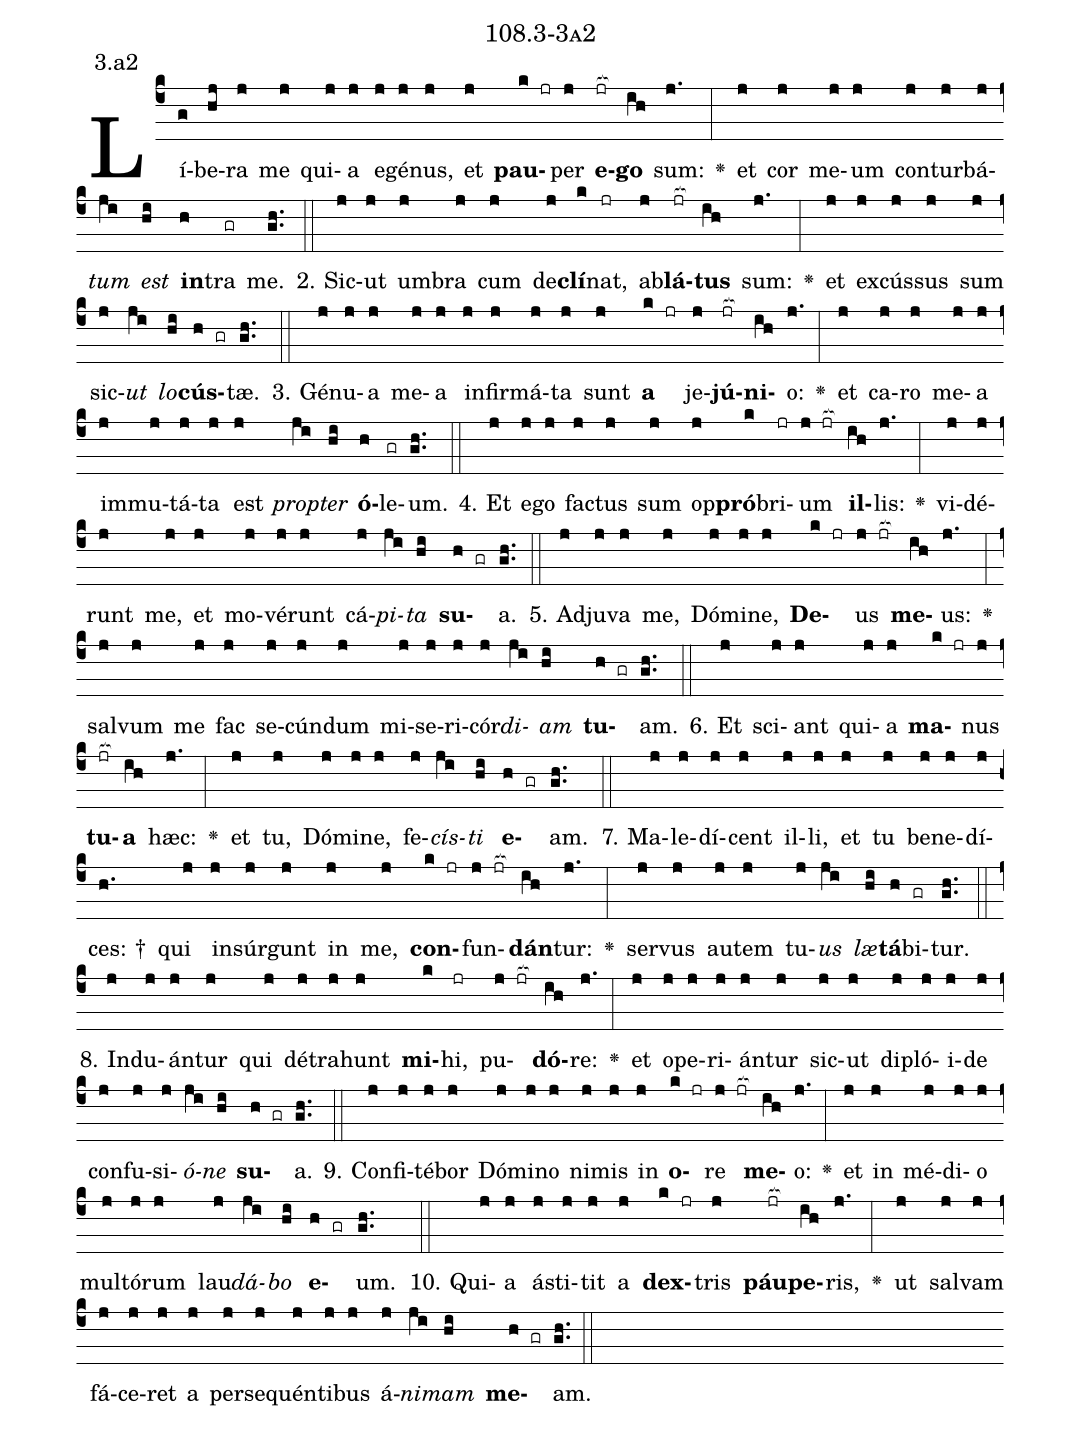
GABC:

name: 108.3-3a2;
annotation: 3.a2;
%%
(c4)Lí(g)be(hj)ra(j) me(j) qui(j)a(j) e(j)gé(j)nus,(j) et(j) <b>pau</b>(k jr)per(j) <b>e</b>(jr[ocb:1{])<b>go</b>(ih[ocb:0}]) sum:(j.) <v>\greheightstar</v>(:) et(j) cor(j) me(j)um(j) con(j)tur(j)bá(j)<i>tum</i>(ji) <i>est</i>(hi) <b>in</b>(h)tra(gr) me.(gh..) (::)
2. Sic(j)ut(j) um(j)bra(j) cum(j) de(j)<b>clí</b>(k)nat,(jr) ab(j)<b>lá</b>(jr[ocb:1{])<b>tus</b>(ih[ocb:0}]) sum:(j.) <v>\greheightstar</v>(:) et(j) ex(j)cús(j)sus(j) sum(j) sic(j)<i>ut</i>(ji) <i>lo</i>(hi)<b>cús</b>(h gr)tæ.(gh..) (::)
3. Gé(j)nu(j)a(j) me(j)a(j) in(j)fir(j)má(j)ta(j) sunt(j) <b>a</b>(k jr) je(j)<b>jú</b>(jr[ocb:1{])<b>ni</b>(ih[ocb:0}])o:(j.) <v>\greheightstar</v>(:) et(j) ca(j)ro(j) me(j)a(j) im(j)mu(j)tá(j)ta(j) est(j) <i>prop</i>(ji)<i>ter</i>(hi) <b>ó</b>(h)le(gr)um.(gh..) (::)
4. Et(j) e(j)go(j) fac(j)tus(j) sum(j) op(j)<b>pró</b>(k)bri(jr)um(j jr[ocb:1{]) <b>il</b>(ih[ocb:0}])lis:(j.) <v>\greheightstar</v>(:) vi(j)dé(j)runt(j) me,(j) et(j) mo(j)vé(j)runt(j) cá(j)<i>pi</i>(ji)<i>ta</i>(hi) <b>su</b>(h gr)a.(gh..) (::)
5. Ad(j)ju(j)va(j) me,(j) Dó(j)mi(j)ne,(j) <b>De</b>(k jr)us(j jr[ocb:1{]) <b>me</b>(ih[ocb:0}])us:(j.) <v>\greheightstar</v>(:) sal(j)vum(j) me(j) fac(j) se(j)cún(j)dum(j) mi(j)se(j)ri(j)cór(j)<i>di</i>(ji)<i>am</i>(hi) <b>tu</b>(h gr)am.(gh..) (::)
6. Et(j) sci(j)ant(j) qui(j)a(j) <b>ma</b>(k jr)nus(j) <b>tu</b>(jr[ocb:1{])<b>a</b>(ih[ocb:0}]) hæc:(j.) <v>\greheightstar</v>(:) et(j) tu,(j) Dó(j)mi(j)ne,(j) fe(j)<i>cís</i>(ji)<i>ti</i>(hi) <b>e</b>(h gr)am.(gh..) (::)
7. Ma(j)le(j)dí(j)cent(j) il(j)li,(j) et(j) tu(j) be(j)ne(j)dí(j)ces: †(h.) qui(j) in(j)súr(j)gunt(j) in(j) me,(j) <b>con</b>(k jr)fun(j jr[ocb:1{])<b>dán</b>(ih[ocb:0}])tur:(j.) <v>\greheightstar</v>(:) ser(j)vus(j) au(j)tem(j) tu(j)<i>us</i>(ji) <i>læ</i>(hi)<b>tá</b>(h)bi(gr)tur.(gh..) (::)
8. Ind(j)u(j)án(j)tur(j) qui(j) dé(j)tra(j)hunt(j) <b>mi</b>(k)hi,(jr) pu(j jr[ocb:1{])<b>dó</b>(ih[ocb:0}])re:(j.) <v>\greheightstar</v>(:) et(j) o(j)pe(j)ri(j)án(j)tur(j) sic(j)ut(j) di(j)pló(j)i(j)de(j) con(j)fu(j)si(j)<i>ó</i>(ji)<i>ne</i>(hi) <b>su</b>(h gr)a.(gh..) (::)
9. Con(j)fi(j)té(j)bor(j) Dó(j)mi(j)no(j) ni(j)mis(j) in(j) <b>o</b>(k jr)re(j jr[ocb:1{]) <b>me</b>(ih[ocb:0}])o:(j.) <v>\greheightstar</v>(:) et(j) in(j) mé(j)di(j)o(j) mul(j)tó(j)rum(j) lau(j)<i>dá</i>(ji)<i>bo</i>(hi) <b>e</b>(h gr)um.(gh..) (::)
10. Qui(j)a(j) á(j)sti(j)tit(j) a(j) <b>dex</b>(k jr)tris(j) <b>páu</b>(jr[ocb:1{])<b>pe</b>(ih[ocb:0}])ris,(j.) <v>\greheightstar</v>(:) ut(j) sal(j)vam(j) fá(j)ce(j)ret(j) a(j) per(j)se(j)quén(j)ti(j)bus(j) á(j)<i>ni</i>(ji)<i>mam</i>(hi) <b>me</b>(h gr)am.(gh..) (::)
